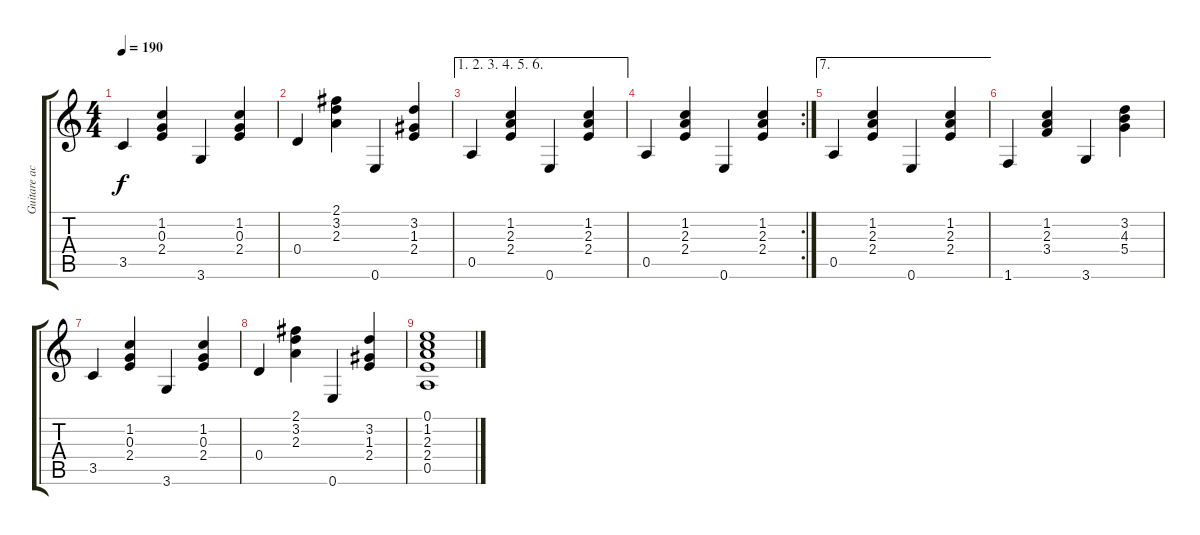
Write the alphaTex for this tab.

\track ("Guitare accompagnement" "Guitare ac") {instrument acousticguitarnylon}
\staff {score tabs}
\tuning (E4 B3 G3 D3 A2 E2) {hide}
\ts (4 4)
\tempo 190
\clef g2
\ks c
3.5.4{dy f} (1.2 0.3 2.4).4 3.6.4 (1.2 0.3 2.4).4 |
0.4.4 (2.1 3.2 2.3).4 0.6.4 (3.2 1.3 2.4).4 |
\ae (1 2 3 4 5 6)
0.5.4 (1.2 2.3 2.4).4 0.6.4 (1.2 2.3 2.4).4 |
\rc 2
0.5.4 (1.2 2.3 2.4).4 0.6.4 (1.2 2.3 2.4).4 |
\ae 7
0.5.4 (1.2 2.3 2.4).4 0.6.4 (1.2 2.3 2.4).4 |
1.6.4 (1.2 2.3 3.4).4 3.6.4 (3.2 4.3 5.4).4 |
3.5.4 (1.2 0.3 2.4).4 3.6.4 (1.2 0.3 2.4).4 |
0.4.4 (2.1 3.2 2.3).4 0.6.4 (3.2 1.3 2.4).4 |
(0.1 1.2 2.3 2.4 0.5).1
